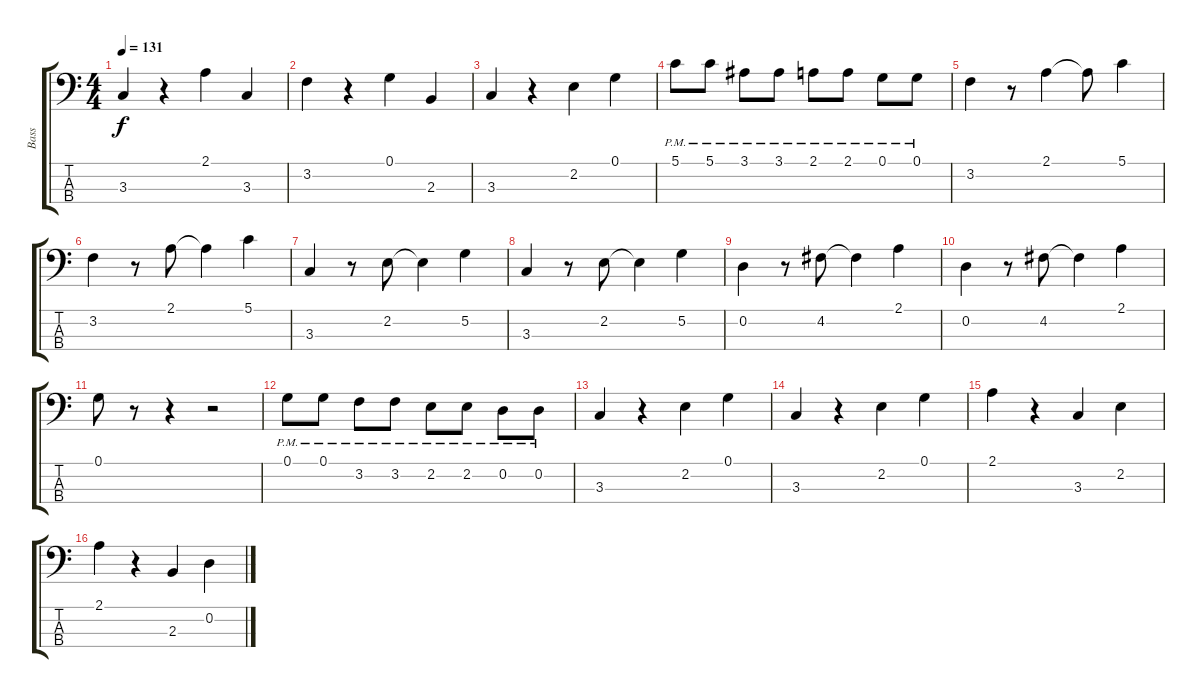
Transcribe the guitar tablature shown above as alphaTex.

\track ("Bass" "Bass") {instrument acousticbass}
\staff {score tabs}
\tuning (G2 D2 A1 E1) {hide}
\ts (4 4)
\tempo 131
\clef f4
\ks c
3.3.4{dy f} r.4 2.1.4 3.3.4 |
3.2.4 r.4 0.1.4 2.3.4 |
3.3.4 r.4 2.2.4 0.1.4 |
5.1{pm}.8 5.1{pm}.8 3.1{pm}.8 3.1{pm}.8 2.1{pm}.8 2.1{pm}.8 0.1{pm}.8 0.1{pm}.8 |
3.2.4 r.8 2.1.4 2.1{t}.8 5.1.4 |
3.2.4 r.8 2.1.8 2.1{t}.4 5.1.4 |
3.3.4 r.8 2.2.8 2.2{t}.4 5.2.4 |
3.3.4 r.8 2.2.8 2.2{t}.4 5.2.4 |
0.2.4 r.8 4.2.8 4.2{t}.4 2.1.4 |
0.2.4 r.8 4.2.8 4.2{t}.4 2.1.4 |
0.1.8 r.8 r.4 r.2 |
0.1{pm}.8 0.1{pm}.8 3.2{pm}.8 3.2{pm}.8 2.2{pm}.8 2.2{pm}.8 0.2{pm}.8 0.2{pm}.8 |
3.3.4 r.4 2.2.4 0.1.4 |
3.3.4 r.4 2.2.4 0.1.4 |
2.1.4 r.4 3.3.4 2.2.4 |
2.1.4 r.4 2.3.4 0.2.4
